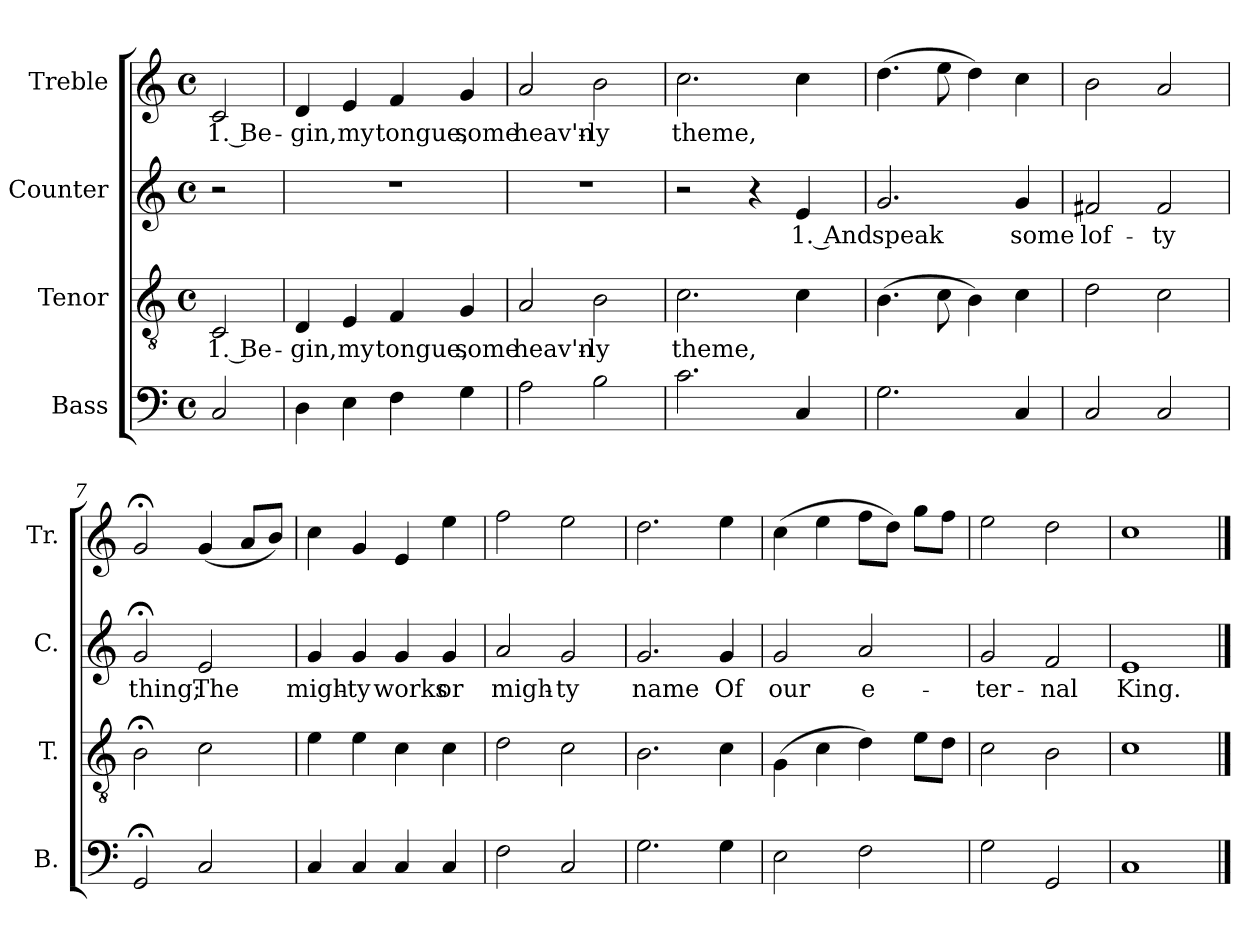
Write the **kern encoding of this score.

**kern	**kern	**text	**kern	**text	**kern	**text
*part4	*part3	*part3	*part2	*part2	*part1	*part1
*staff4	*staff3	*staff3	*staff2	*staff2	*staff1	*staff1
*I"Bass	*I"Tenor	*	*I"Counter	*	*I"Treble	*
*I'B.	*I'T.	*	*I'C.	*	*I'Tr.	*
*clefF4	*clefGv2	*	*clefG2	*	*clefG2	*
*k[]	*k[]	*	*k[]	*	*k[]	*
*M4/4	*M4/4	*	*M4/4	*	*M4/4	*
*met(c)	*met(c)	*	*met(c)	*	*met(c)	*
=1	=1	=1	=1	=1	=1	=1
2C/	2C/	1. Be-	2r	.	2c/	1. Be-
=2	=2	=2	=2	=2	=2	=2
4D\	4D/	-gin,	1r	.	4d/	-gin,
4E\	4E/	my	.	.	4e/	my
4F\	4F/	tongue,	.	.	4f/	tongue,
4G\	4G/	some	.	.	4g/	some
=3	=3	=3	=3	=3	=3	=3
2A\	2A/	heav'n-	1r	.	2a/	heav'n-
2B\	2B\	-ly	.	.	2b\	-ly
=4	=4	=4	=4	=4	=4	=4
2.c\	2.c\	theme,	2r	.	2.cc\	theme,
.	.	.	4r	.	.	.
4C/	4c\	.	4e/	1. And	4cc\	.
=5	=5	=5	=5	=5	=5	=5
2.G\	(4.B\	.	2.g/	speak	(4.dd\	.
.	8c\	.	.	.	8ee\	.
.	4B\)	.	.	.	4dd\)	.
4C/	4c\	.	4g/	some	4cc\	.
=6	=6	=6	=6	=6	=6	=6
2C/	2d\	.	2f#X/	lof-	2b\	.
2C/	2c\	.	2f#/	-ty	2a/	.
=7	=7	=7	=7	=7	=7	=7
2GG;</	2B;<\	.	2g;</	thing;	2g;</	.
2C/	2c\	.	2e/	The	(4g/	.
.	.	.	.	.	8a/L	.
.	.	.	.	.	8b/J)	.
=8	=8	=8	=8	=8	=8	=8
4C/	4e\	.	4g/	migh-	4cc\	.
4C/	4e\	.	4g/	-ty	4g/	.
4C/	4c\	.	4g/	works	4e/	.
4C/	4c\	.	4g/	or	4ee\	.
=9	=9	=9	=9	=9	=9	=9
2F\	2d\	.	2a/	migh-	2ff\	.
2C/	2c\	.	2g/	-ty	2ee\	.
=10	=10	=10	=10	=10	=10	=10
2.G\	2.B\	.	2.g/	name	2.dd\	.
4G\	4c\	.	4g/	Of	4ee\	.
=11	=11	=11	=11	=11	=11	=11
2E\	(4G\	.	2g/	our	(4cc\	.
.	4c\	.	.	.	4ee\	.
2F\	4d\)	.	2a/	e-	8ff\L	.
.	.	.	.	.	8dd\J)	.
.	8e\L	.	.	.	8gg\L	.
.	8d\J	.	.	.	8ff\J	.
=12	=12	=12	=12	=12	=12	=12
2G\	2c\	.	2g/	-ter-	2ee\	.
2GG/	2B\	.	2f/	-nal	2dd\	.
=13	=13	=13	=13	=13	=13	=13
1C	1c	.	1e	King.	1cc	.
==	==	==	==	==	==	==
*-	*-	*-	*-	*-	*-	*-
